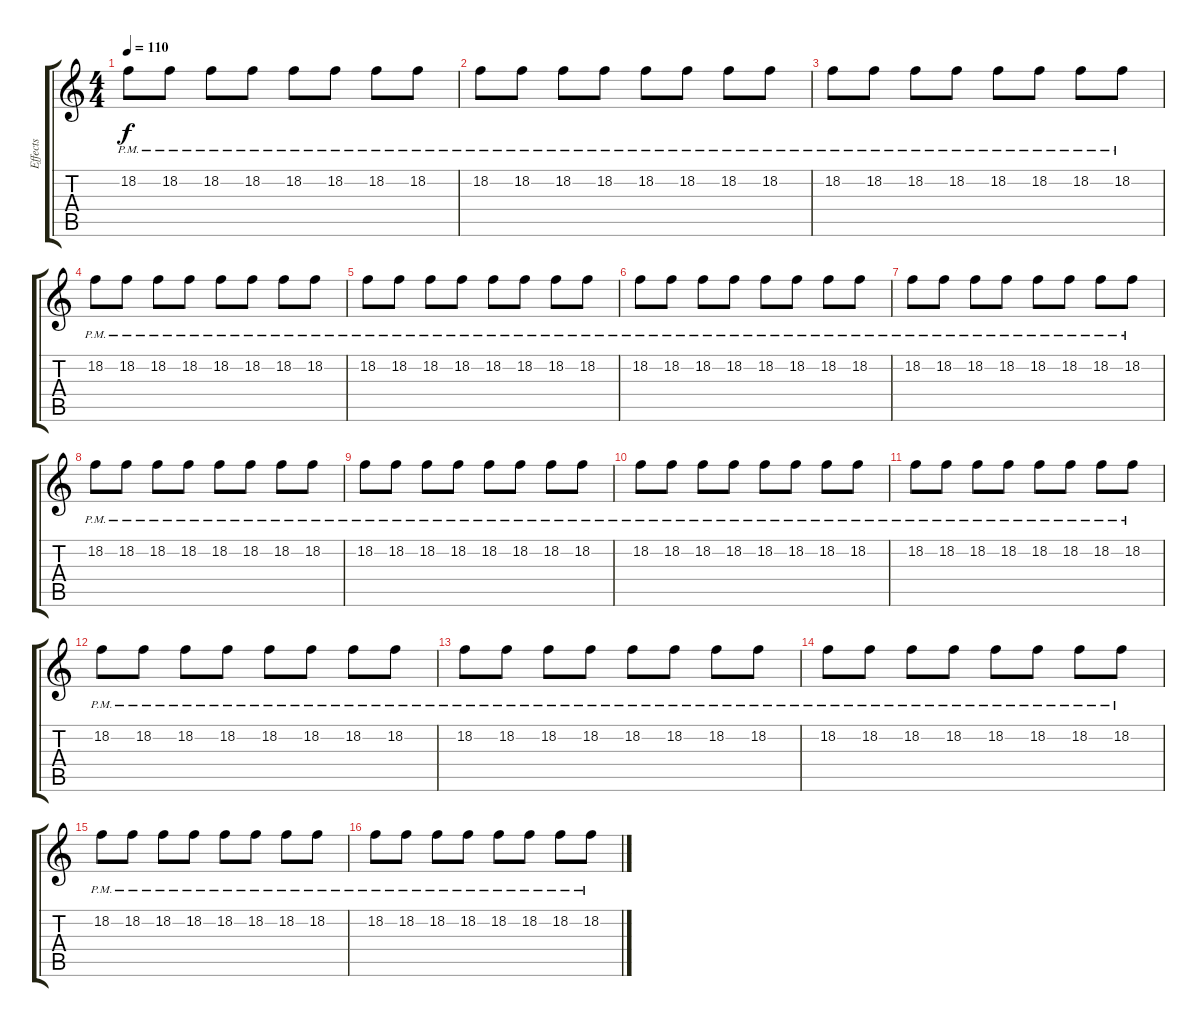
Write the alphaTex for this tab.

\track ("Effects" "Effects") {instrument lead1square}
\staff {score tabs}
\tuning (E4 B3 G3 D3 A2 E2) {hide}
\ts (4 4)
\tempo 110
\clef g2
\ks c
18.2{pm}.8{dy f} 18.2{pm}.8 18.2{pm}.8 18.2{pm}.8 18.2{pm}.8 18.2{pm}.8 18.2{pm}.8 18.2{pm}.8 |
18.2{pm}.8 18.2{pm}.8 18.2{pm}.8 18.2{pm}.8 18.2{pm}.8 18.2{pm}.8 18.2{pm}.8 18.2{pm}.8 |
18.2{pm}.8 18.2{pm}.8 18.2{pm}.8 18.2{pm}.8 18.2{pm}.8 18.2{pm}.8 18.2{pm}.8 18.2{pm}.8 |
18.2{pm}.8 18.2{pm}.8 18.2{pm}.8 18.2{pm}.8 18.2{pm}.8 18.2{pm}.8 18.2{pm}.8 18.2{pm}.8 |
18.2{pm}.8 18.2{pm}.8 18.2{pm}.8 18.2{pm}.8 18.2{pm}.8 18.2{pm}.8 18.2{pm}.8 18.2{pm}.8 |
18.2{pm}.8 18.2{pm}.8 18.2{pm}.8 18.2{pm}.8 18.2{pm}.8 18.2{pm}.8 18.2{pm}.8 18.2{pm}.8 |
18.2{pm}.8 18.2{pm}.8 18.2{pm}.8 18.2{pm}.8 18.2{pm}.8 18.2{pm}.8 18.2{pm}.8 18.2{pm}.8 |
18.2{pm}.8 18.2{pm}.8 18.2{pm}.8 18.2{pm}.8 18.2{pm}.8 18.2{pm}.8 18.2{pm}.8 18.2{pm}.8 |
18.2{pm}.8 18.2{pm}.8 18.2{pm}.8 18.2{pm}.8 18.2{pm}.8 18.2{pm}.8 18.2{pm}.8 18.2{pm}.8 |
18.2{pm}.8 18.2{pm}.8 18.2{pm}.8 18.2{pm}.8 18.2{pm}.8 18.2{pm}.8 18.2{pm}.8 18.2{pm}.8 |
18.2{pm}.8 18.2{pm}.8 18.2{pm}.8 18.2{pm}.8 18.2{pm}.8 18.2{pm}.8 18.2{pm}.8 18.2{pm}.8 |
18.2{pm}.8 18.2{pm}.8 18.2{pm}.8 18.2{pm}.8 18.2{pm}.8 18.2{pm}.8 18.2{pm}.8 18.2{pm}.8 |
18.2{pm}.8 18.2{pm}.8 18.2{pm}.8 18.2{pm}.8 18.2{pm}.8 18.2{pm}.8 18.2{pm}.8 18.2{pm}.8 |
18.2{pm}.8 18.2{pm}.8 18.2{pm}.8 18.2{pm}.8 18.2{pm}.8 18.2{pm}.8 18.2{pm}.8 18.2{pm}.8 |
18.2{pm}.8 18.2{pm}.8 18.2{pm}.8 18.2{pm}.8 18.2{pm}.8 18.2{pm}.8 18.2{pm}.8 18.2{pm}.8 |
18.2{pm}.8 18.2{pm}.8 18.2{pm}.8 18.2{pm}.8 18.2{pm}.8 18.2{pm}.8 18.2{pm}.8 18.2{pm}.8
